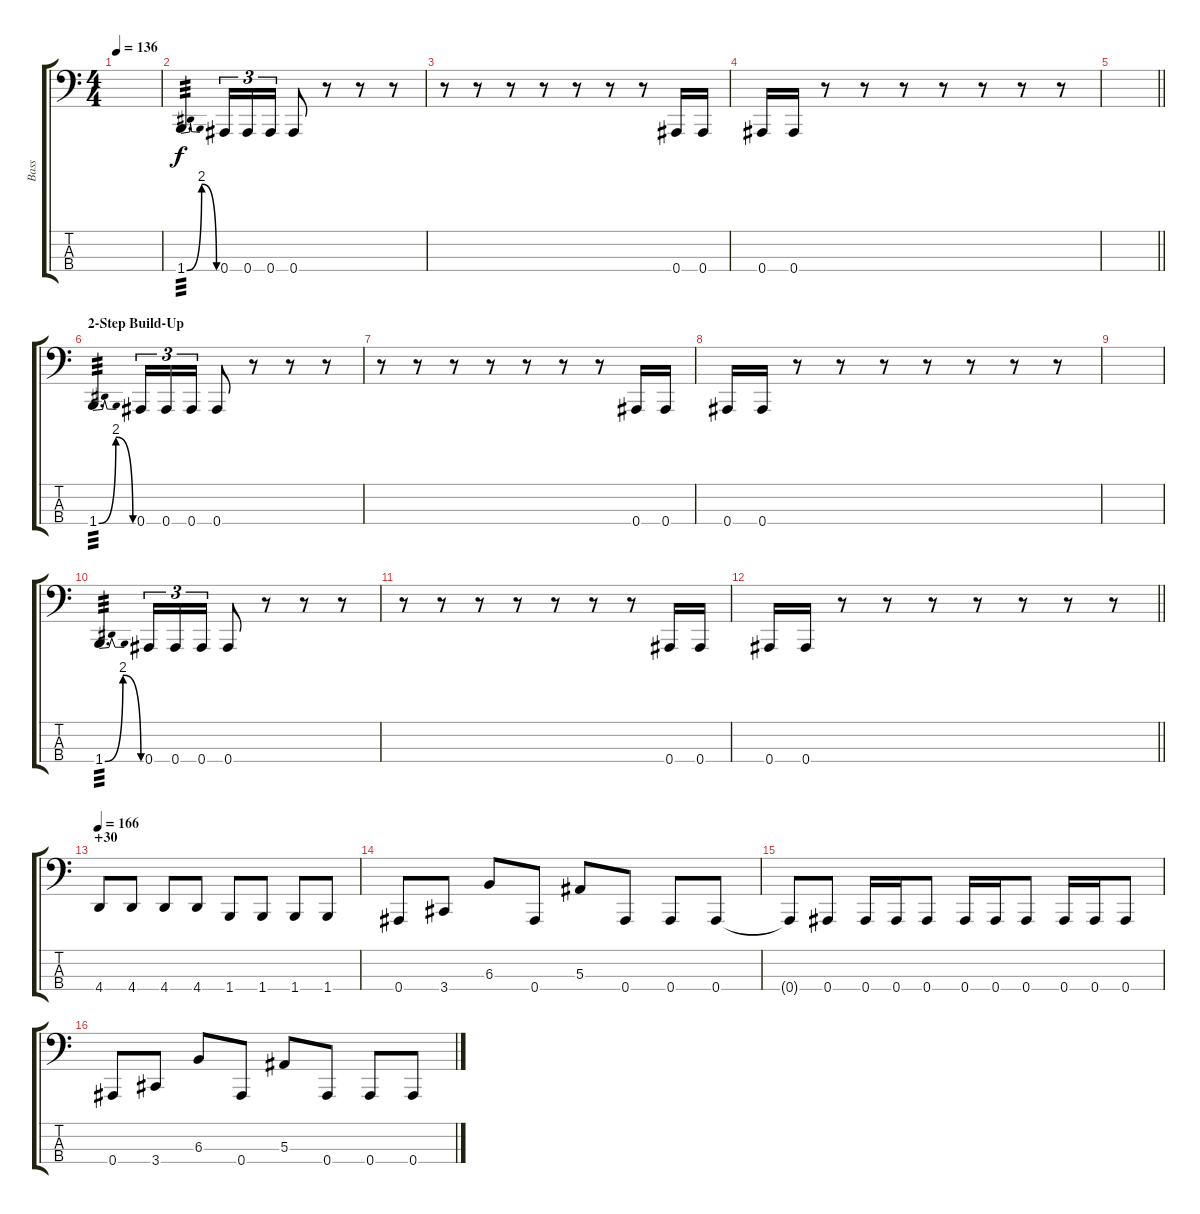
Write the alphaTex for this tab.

\track ("Bass" "Bass") {instrument electricbasspick}
\staff {score tabs}
\tuning (Eb2 Bb1 F1 Bb0) {hide}
\ts (4 4)
\tempo 136
\clef f4
\ks c
|
1.4{be (bendrelease 0 0 25 8 40 8 60 0)}.4{d tp 3} 0.4.16{tu (3 2)} 0.4.16{tu (3 2)} 0.4.16{tu (3 2)} 0.4.8 r.8 r.8 r.8 |
r.8 r.8 r.8 r.8 r.8 r.8 r.8 0.4.16 0.4.16 |
0.4.16 0.4.16 r.8 r.8 r.8 r.8 r.8 r.8 r.8 |
\barLineRight lightlight
|
\section ("" "2-Step Build-Up")
1.4{be (bendrelease 0 0 25 8 40 8 60 0)}.4{d tp 3} 0.4.16{tu (3 2)} 0.4.16{tu (3 2)} 0.4.16{tu (3 2)} 0.4.8 r.8 r.8 r.8 |
r.8 r.8 r.8 r.8 r.8 r.8 r.8 0.4.16 0.4.16 |
0.4.16 0.4.16 r.8 r.8 r.8 r.8 r.8 r.8 r.8 |
|
1.4{be (bendrelease 0 0 25 8 40 8 60 0)}.4{d tp 3} 0.4.16{tu (3 2)} 0.4.16{tu (3 2)} 0.4.16{tu (3 2)} 0.4.8 r.8 r.8 r.8 |
r.8 r.8 r.8 r.8 r.8 r.8 r.8 0.4.16 0.4.16 |
\barLineRight lightlight
0.4.16 0.4.16 r.8 r.8 r.8 r.8 r.8 r.8 r.8 |
\section ("" "+30")
\tempo 166
4.4.8 4.4.8 4.4.8 4.4.8 1.4.8 1.4.8 1.4.8 1.4.8 |
0.4.8 3.4.8 6.3.8 0.4.8 5.3.8 0.4.8 0.4.8 0.4.8 |
0.4{t}.8 0.4.8 0.4.16 0.4.16 0.4.8 0.4.16 0.4.16 0.4.8 0.4.16 0.4.16 0.4.8 |
0.4.8 3.4.8 6.3.8 0.4.8 5.3.8 0.4.8 0.4.8 0.4.8
